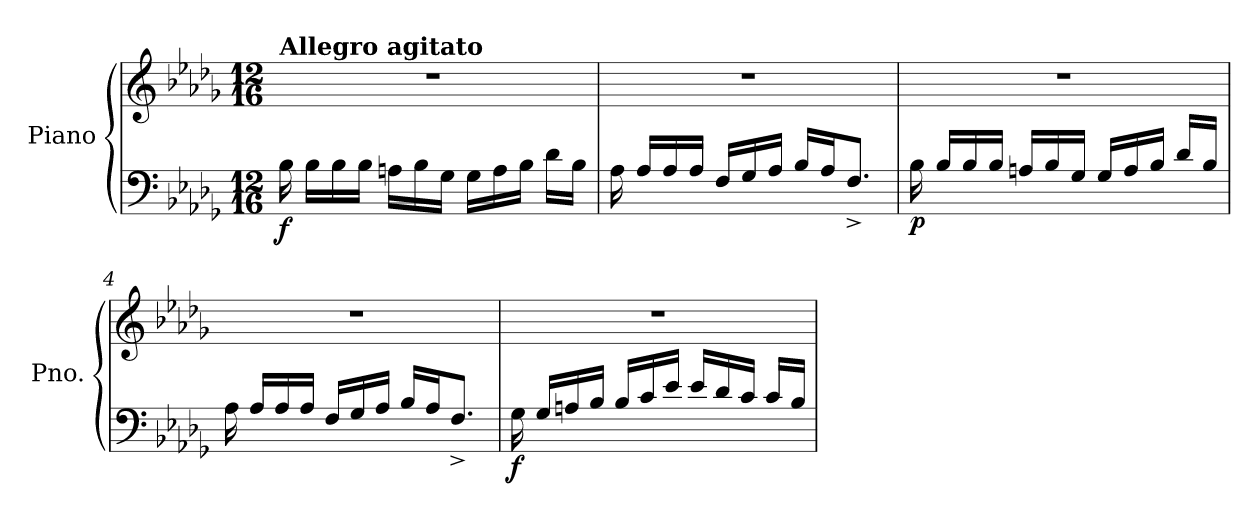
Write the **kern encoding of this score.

**kern	**kern	**dynam
*part1	*part1	*part1
*staff2	*staff1	*staff1/2
*I"Piano	*	*
*I'Pno.	*	*
*clefF4	*clefG2	*
*k[b-e-a-d-g-]	*k[b-e-a-d-g-]	*
*D-:	*D-:	*
*M12/16	*M12/16	*
=1	=1	=1
!	!LO:TX:a:B:t=Allegro agitato	!
!	!	!LO:DY:b=2
16B-\	2.r	f
16B-\LL	.	.
16B-\	.	.
16B-\JJ	.	.
16An\LL	.	.
16B-\	.	.
16G-\JJ	.	.
16G-\LL	.	.
16A\	.	.
16B-\JJ	.	.
16d-\LL	.	.
16B-\JJ	.	.
=2	=2	=2
16A-\	2.r	.
16A-/LL	.	.
16A-/	.	.
16A-/JJ	.	.
16F/LL	.	.
16G-/	.	.
16A-/JJ	.	.
16B-/LL	.	.
16A-/J	.	.
8.F^/J	.	.
=3	=3	=3
!	!	!LO:DY:b=2
16B-\	2.r	p
16B-/LL	.	.
16B-/	.	.
16B-/JJ	.	.
16An/LL	.	.
16B-/	.	.
16G-/JJ	.	.
16G-/LL	.	.
16A/	.	.
16B-/JJ	.	.
16d-/LL	.	.
16B-/JJ	.	.
=4	=4	=4
16A-\	2.r	.
16A-/LL	.	.
16A-/	.	.
16A-/JJ	.	.
16F/LL	.	.
16G-/	.	.
16A-/JJ	.	.
16B-/LL	.	.
16A-/J	.	.
8.F^/J	.	.
!!LO:LB:g=z
=5	=5	=5
!	!	!LO:DY:b=2
16G-\	2.r	f
16G-/LL	.	.
16An/	.	.
16B-/JJ	.	.
16B-/LL	.	.
16c/	.	.
16e-/JJ	.	.
16e-/LL	.	.
16d-/	.	.
16c/JJ	.	.
16c/LL	.	.
16B-/JJ	.	.
=	=	=
*-	*-	*-
